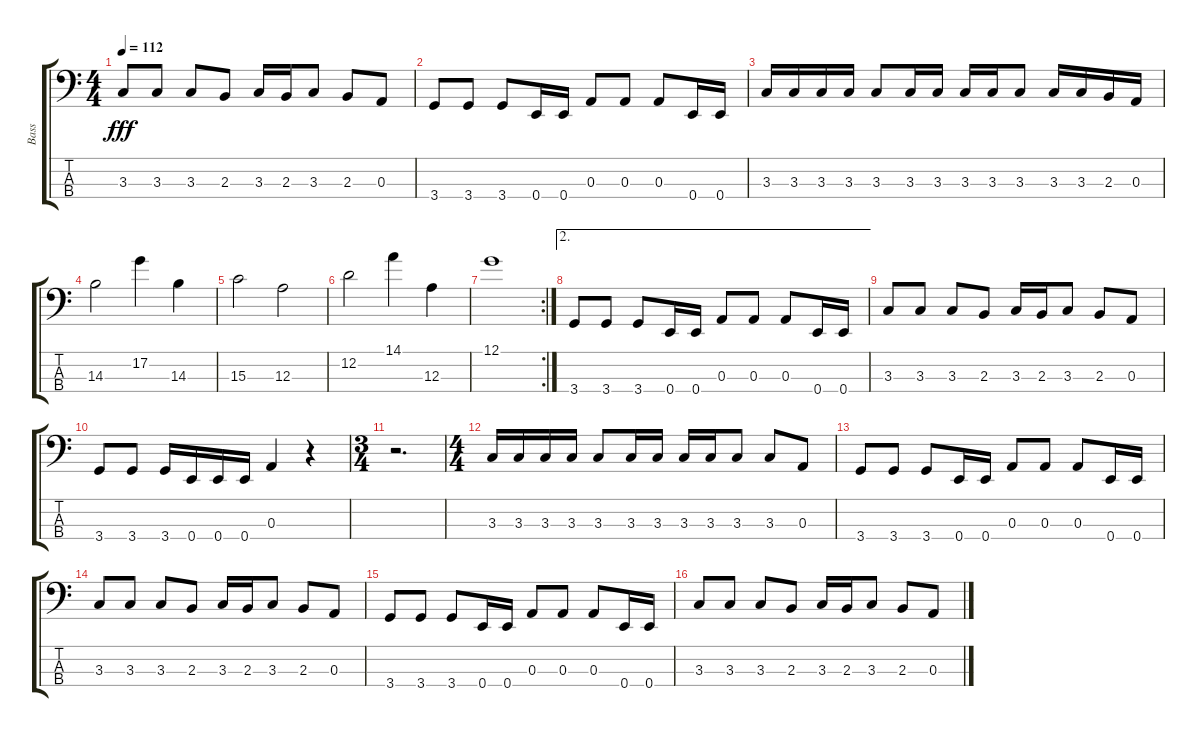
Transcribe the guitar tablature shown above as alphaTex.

\track ("Bass" "Bass") {instrument electricbassfinger}
\staff {score tabs}
\tuning (G2 D2 A1 E1) {hide}
\ts (4 4)
\tempo 112
\clef f4
\ks c
3.3.8{dy fff} 3.3.8 3.3.8 2.3.8 3.3.16 2.3.16 3.3.8 2.3.8 0.3.8 |
3.4.8 3.4.8 3.4.8 0.4.16 0.4.16 0.3.8 0.3.8 0.3.8 0.4.16 0.4.16 |
3.3.16 3.3.16 3.3.16 3.3.16 3.3.8 3.3.16 3.3.16 3.3.16 3.3.16 3.3.8 3.3.16 3.3.16 2.3.16 0.3.16 |
14.3.2 17.2.4 14.3.4 |
15.3.2 12.3.2 |
12.2.2 14.1.4 12.3.4 |
\rc 2
12.1.1 |
\ae 2
3.4.8 3.4.8 3.4.8 0.4.16 0.4.16 0.3.8 0.3.8 0.3.8 0.4.16 0.4.16 |
3.3.8 3.3.8 3.3.8 2.3.8 3.3.16 2.3.16 3.3.8 2.3.8 0.3.8 |
3.4.8 3.4.8 3.4.16 0.4.16 0.4.16 0.4.16 0.3.4 r.4 |
\ts (3 4)
r.2{d} |
\ts (4 4)
3.3.16 3.3.16 3.3.16 3.3.16 3.3.8 3.3.16 3.3.16 3.3.16 3.3.16 3.3.8 3.3.8 0.3.8 |
3.4.8 3.4.8 3.4.8 0.4.16 0.4.16 0.3.8 0.3.8 0.3.8 0.4.16 0.4.16 |
3.3.8 3.3.8 3.3.8 2.3.8 3.3.16 2.3.16 3.3.8 2.3.8 0.3.8 |
3.4.8 3.4.8 3.4.8 0.4.16 0.4.16 0.3.8 0.3.8 0.3.8 0.4.16 0.4.16 |
3.3.8 3.3.8 3.3.8 2.3.8 3.3.16 2.3.16 3.3.8 2.3.8 0.3.8
